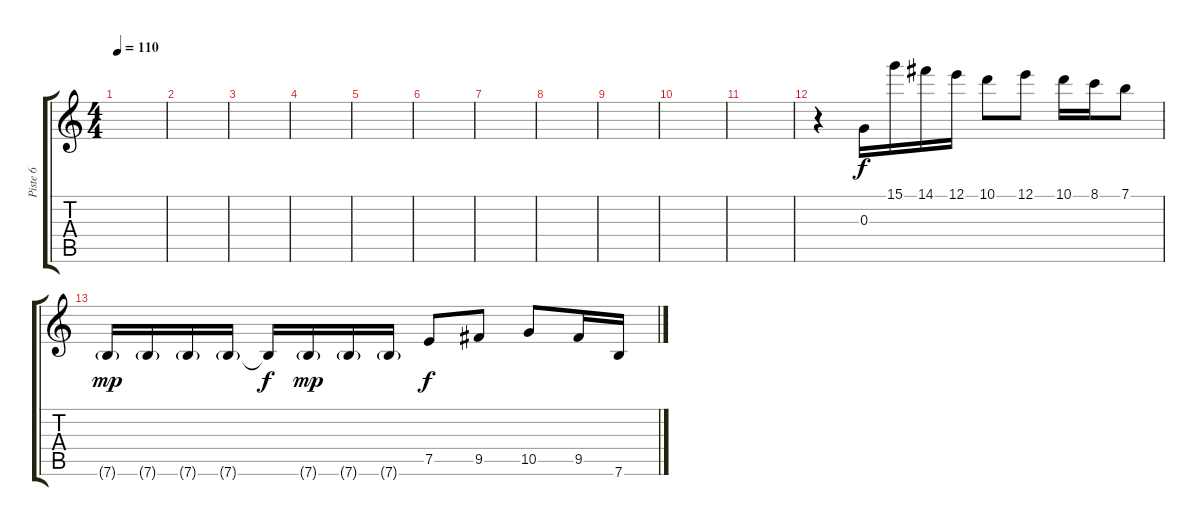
\track ("Piste 6" "Piste 6") {instrument distortionguitar}
\staff {score tabs}
\tuning (E4 B3 G3 D3 A2 E2) {hide}
\ts (4 4)
\tempo 110
\clef g2
\ks c
|
|
|
|
|
|
|
|
|
|
|
r.4 0.3.16{dy f} 15.1.16 14.1.16 12.1.16 10.1.8 12.1.8 10.1.16 8.1.16 7.1.8 |
7.6{g}.16{dy mp} 7.6{g}.16 7.6{g}.16 7.6{g}.16 7.6{t}.16{dy f} 7.6{g}.16{dy mp} 7.6{g}.16 7.6{g}.16 7.5.8{dy f} 9.5.8 10.5.8 9.5.16 7.6.16
